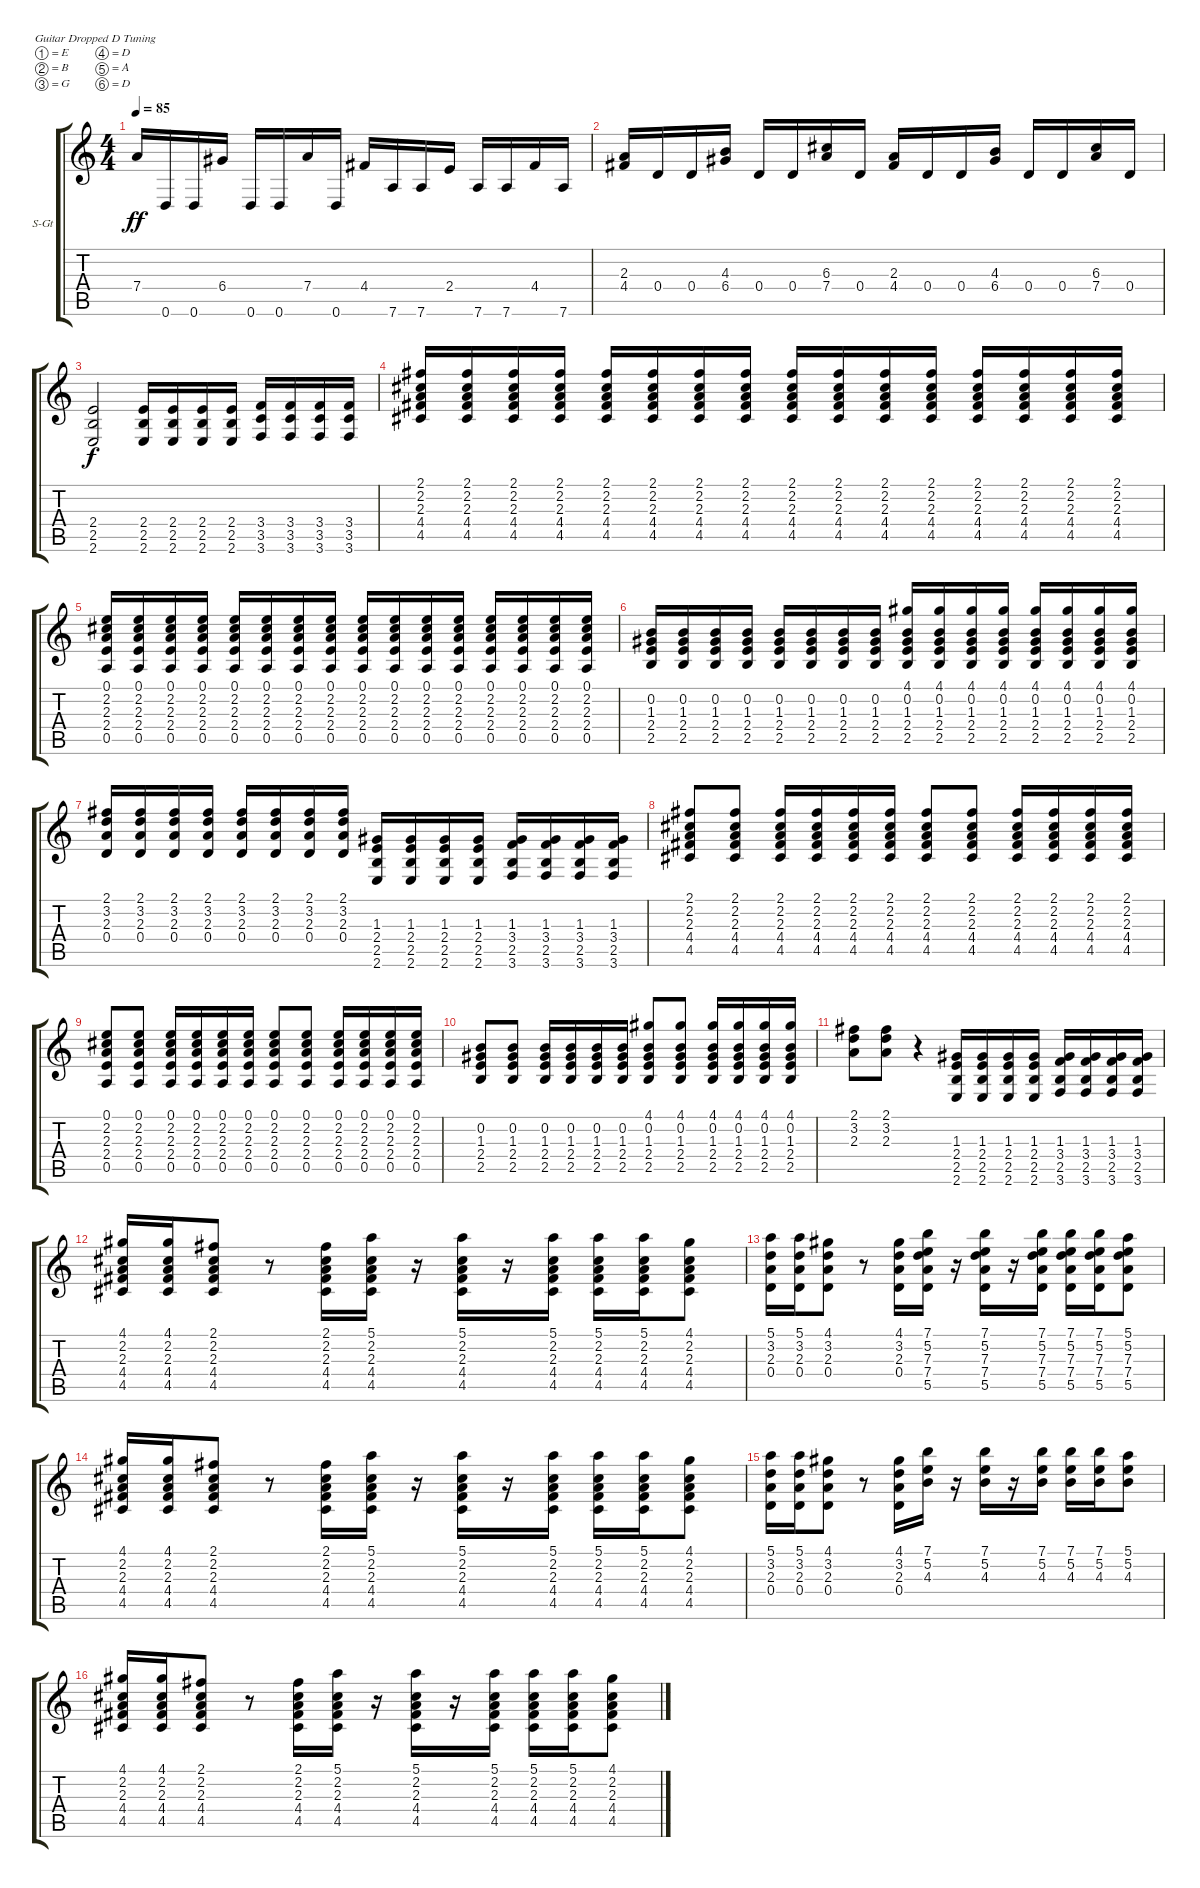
\defaultSystemsLayout 4
\bracketExtendMode groupsimilarinstruments
\firstSystemTrackNameOrientation horizontal
\otherSystemsTrackNameOrientation horizontal
\track ("Steel Guitar" "S-Gt") {instrument acousticguitarsteel}
\staff {score tabs}
\tuning (E4 B3 G3 D3 A2 D2)
\ts (4 4)
\tempo 85
\clef g2
\ks c
7.4.16{dy ff} 0.6.16 0.6.16 6.4.16 0.6.16 0.6.16 7.4.16 0.6.16 4.4.16 7.6.16 7.6.16 2.4.16 7.6.16 7.6.16 4.4.16 7.6.16 |
(2.3 4.4).16 0.4.16 0.4.16 (6.4 4.3).16 0.4.16 0.4.16 (7.4 6.3).16 0.4.16 (4.4 2.3).16 0.4.16 0.4.16 (6.4 4.3).16 0.4.16 0.4.16 (7.4 6.3).16 0.4.16 |
(2.4 2.5 2.6).2{dy f} (2.6 2.5 2.4).16 (2.4 2.5 2.6).16 (2.6 2.5 2.4).16 (2.4 2.5 2.6).16 (3.6 3.5 3.4).16 (3.6 3.5 3.4).16 (3.6 3.5 3.4).16 (3.6 3.5 3.4).16 |
(2.1 2.2 2.3 4.4 4.5).16 (4.5 4.4 2.3 2.2 2.1).16 (4.5 4.4 2.3 2.2 2.1).16 (4.5 4.4 2.3 2.2 2.1).16 (4.5 4.4 2.3 2.2 2.1).16 (4.5 4.4 2.3 2.2 2.1).16 (4.5 4.4 2.3 2.2 2.1).16 (4.5 4.4 2.3 2.2 2.1).16 (4.5 4.4 2.3 2.2 2.1).16 (4.5 4.4 2.3 2.2 2.1).16 (4.5 4.4 2.3 2.2 2.1).16 (4.5 4.4 2.3 2.2 2.1).16 (4.5 4.4 2.3 2.2 2.1).16 (4.5 4.4 2.3 2.2 2.1).16 (4.5 4.4 2.3 2.2 2.1).16 (4.5 4.4 2.3 2.2 2.1).16 |
(0.1 0.5 2.4 2.3 2.2).16 (0.1 0.5 2.4 2.3 2.2).16 (0.1 0.5 2.4 2.3 2.2).16 (0.1 0.5 2.4 2.3 2.2).16 (0.1 0.5 2.4 2.3 2.2).16 (0.1 0.5 2.4 2.3 2.2).16 (0.1 0.5 2.4 2.3 2.2).16 (0.1 0.5 2.4 2.3 2.2).16 (0.1 0.5 2.4 2.3 2.2).16 (0.1 0.5 2.4 2.3 2.2).16 (0.1 0.5 2.4 2.3 2.2).16 (0.1 0.5 2.4 2.3 2.2).16 (0.1 0.5 2.4 2.3 2.2).16 (0.1 0.5 2.4 2.3 2.2).16 (0.1 0.5 2.4 2.3 2.2).16 (0.1 2.2 2.3 2.4 0.5).16 |
(0.2 1.3 2.4 2.5).16 (2.5 2.4 1.3 0.2).16 (2.5 2.4 1.3 0.2).16 (2.5 2.4 1.3 0.2).16 (2.5 2.4 1.3 0.2).16 (2.5 2.4 1.3 0.2).16 (2.5 2.4 1.3 0.2).16 (2.5 2.4 1.3 0.2).16 (4.1 0.2 1.3 2.4 2.5).16 (4.1 0.2 1.3 2.4 2.5).16 (4.1 0.2 1.3 2.4 2.5).16 (4.1 0.2 1.3 2.4 2.5).16 (4.1 0.2 1.3 2.5 2.4).16 (4.1 0.2 1.3 2.4 2.5).16 (4.1 0.2 1.3 2.5 2.4).16 (4.1 0.2 1.3 2.4 2.5).16 |
(2.1 3.2 2.3 0.4).16 (0.4 2.3 3.2 2.1).16 (0.4 2.3 3.2 2.1).16 (0.4 2.3 3.2 2.1).16 (0.4 2.3 3.2 2.1).16 (0.4 2.3 3.2 2.1).16 (0.4 2.3 3.2 2.1).16 (0.4 2.3 3.2 2.1).16 (1.3 2.4 2.5 2.6).16 (2.6 2.5 2.4 1.3).16 (2.4 2.5 2.6 1.3).16 (2.6 2.5 2.4 1.3).16 (1.3 3.4 2.5 3.6).16 (1.3 3.4 2.5 3.6).16 (1.3 3.4 2.5 3.6).16 (1.3 3.4 2.5 3.6).16 |
(2.1 2.2 2.3 4.4 4.5).8 (4.5 4.4 2.3 2.2 2.1).8 (2.1 2.2 2.3 4.4 4.5).16 (2.1 2.2 2.3 4.4 4.5).16 (4.5 4.4 2.3 2.2 2.1).16 (4.5 4.4 2.3 2.2 2.1).16 (4.5 4.4 2.3 2.2 2.1).8 (2.1 2.2 2.3 4.4 4.5).8 (2.1 2.2 2.3 4.4 4.5).16 (2.1 2.2 2.3 4.4 4.5).16 (4.4 2.3 2.2 2.1 4.5).16 (4.4 2.3 2.2 2.1 4.5).16 |
(2.2 2.3 2.4 0.1 0.5).8 (0.5 2.4 2.3 2.2 0.1).8 (0.5 2.4 2.3 2.2 0.1).16 (0.5 2.4 2.3 2.2 0.1).16 (0.5 2.4 2.3 2.2 0.1).16 (0.5 2.4 2.3 2.2 0.1).16 (0.5 2.4 2.3 2.2 0.1).8 (0.5 2.4 2.3 2.2 0.1).8 (0.5 2.4 2.3 2.2 0.1).16 (0.5 2.4 2.3 2.2 0.1).16 (0.5 2.4 2.3 2.2 0.1).16 (0.5 2.4 2.3 2.2 0.1).16 |
(0.2 1.3 2.4 2.5).8 (0.2 1.3 2.4 2.5).8 (0.2 1.3 2.4 2.5).16 (0.2 1.3 2.4 2.5).16 (0.2 1.3 2.4 2.5).16 (0.2 1.3 2.4 2.5).16 (4.1 0.2 1.3 2.4 2.5).8 (4.1 0.2 1.3 2.4 2.5).8 (4.1 0.2 1.3 2.4 2.5).16 (4.1 0.2 1.3 2.4 2.5).16 (4.1 0.2 1.3 2.4 2.5).16 (4.1 0.2 1.3 2.4 2.5).16 |
(2.1 3.2 2.3).8 (2.1 3.2 2.3).8 r.4 (2.6 2.5 2.4 1.3).16 (1.3 2.4 2.5 2.6).16 (2.6 2.5 2.4 1.3).16 (2.6 2.5 2.4 1.3).16 (3.6 2.5 3.4 1.3).16 (3.6 2.5 3.4 1.3).16 (3.6 2.5 3.4 1.3).16 (3.6 2.5 3.4 1.3).16 |
(4.1 2.2 2.3 4.4 4.5).16 (4.4 4.5 2.3 2.2 4.1).16 (4.4 4.5 2.3 2.2 2.1).8 r.8 (2.1 2.2 2.3 4.4 4.5).16 (5.1 2.2 2.3 4.4 4.5).16 r.16 (5.1 2.2 2.3 4.4 4.5).16 r.16 (5.1 2.2 2.3 4.4 4.5).16 (5.1 2.2 2.3 4.4 4.5).16 (5.1 2.2 2.3 4.4 4.5).16 (4.4 4.5 2.3 2.2 4.1).8 |
(5.1 3.2 2.3 0.4).16 (5.1 3.2 2.3 0.4).16 (4.1 3.2 2.3 0.4).8 r.8 (4.1 3.2 2.3 0.4).16 (7.1 5.2 7.3 7.4 5.5).16 r.16 (7.1 5.2 7.3 7.4 5.5).16 r.16 (7.3 5.2 7.1 7.4 5.5).16 (7.1 5.2 7.3 7.4 5.5).16 (5.5 7.4 7.3 5.2 7.1).16 (5.5 7.4 7.3 5.2 5.1).8 |
(4.1 2.2 2.3 4.4 4.5).16 (4.1 2.3 2.2 4.4 4.5).16 (2.1 2.2 2.3 4.4 4.5).8 r.8 (2.1 2.2 2.3 4.4 4.5).16 (5.1 2.3 2.2 4.4 4.5).16 r.16 (4.5 4.4 2.3 2.2 5.1).16 r.16 (5.1 2.2 2.3 4.4 4.5).16 (4.5 4.4 2.3 2.2 5.1).16 (4.5 4.4 2.3 2.2 5.1).16 (2.2 2.3 4.4 4.5 4.1).8 |
(5.1 3.2 2.3 0.4).16 (5.1 3.2 2.3 0.4).16 (4.1 3.2 2.3 0.4).8 r.8 (4.1 3.2 2.3 0.4).16 (7.1 5.2 4.3).16 r.16 (7.1 5.2 4.3).16 r.16 (7.1 5.2 4.3).16 (7.1 5.2 4.3).16 (7.1 5.2 4.3).16 (5.1 5.2 4.3).8 |
(4.1 2.2 2.3 4.4 4.5).16 (4.4 4.5 2.3 2.2 4.1).16 (4.4 4.5 2.3 2.2 2.1).8 r.8 (2.1 2.2 2.3 4.4 4.5).16 (5.1 2.2 2.3 4.4 4.5).16 r.16 (5.1 2.2 2.3 4.4 4.5).16 r.16 (5.1 2.2 2.3 4.4 4.5).16 (5.1 2.2 2.3 4.4 4.5).16 (5.1 2.2 2.3 4.4 4.5).16 (4.4 4.5 2.3 2.2 4.1).8
